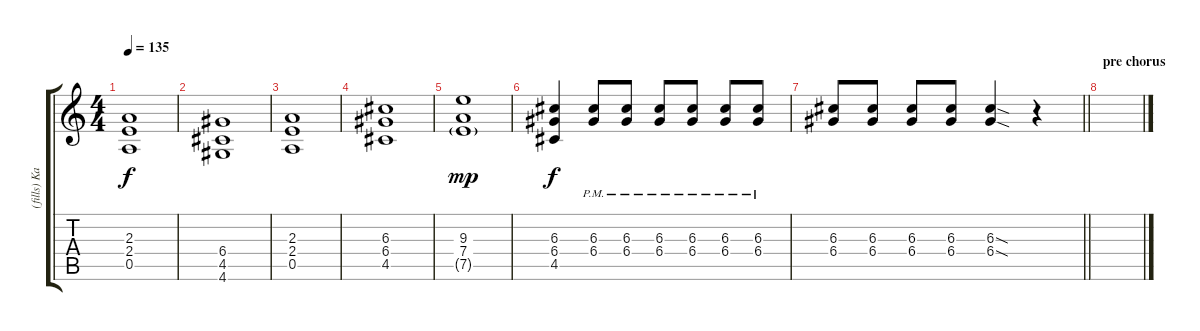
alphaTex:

\track ("(fills) Kai hansen/henjo richter" "(fills) Ka") {instrument electricguitarclean}
\staff {score tabs}
\tuning (E4 B3 G3 D3 A2 E2) {hide}
\ts (4 4)
\tempo 135
\clef g2
\ks c
(2.3 2.4 0.5).1{dy f} |
(6.4 4.5 4.6).1 |
(2.3 2.4 0.5).1 |
(6.3 6.4 4.5).1 |
(9.3 7.4 7.5{g}).1{dy mp} |
(6.3 6.4 4.5).4{dy f} (6.3{pm} 6.4{pm}).8 (6.3{pm} 6.4{pm}).8 (6.3{pm} 6.4{pm}).8 (6.3{pm} 6.4{pm}).8 (6.3{pm} 6.4{pm}).8 (6.3{pm} 6.4{pm}).8 |
\barLineRight lightlight
(6.3 6.4).8 (6.3 6.4).8 (6.3 6.4).8 (6.3 6.4).8 (6.3{sod} 6.4{sod}).4 r.4 |
\section ("" "pre chorus")
